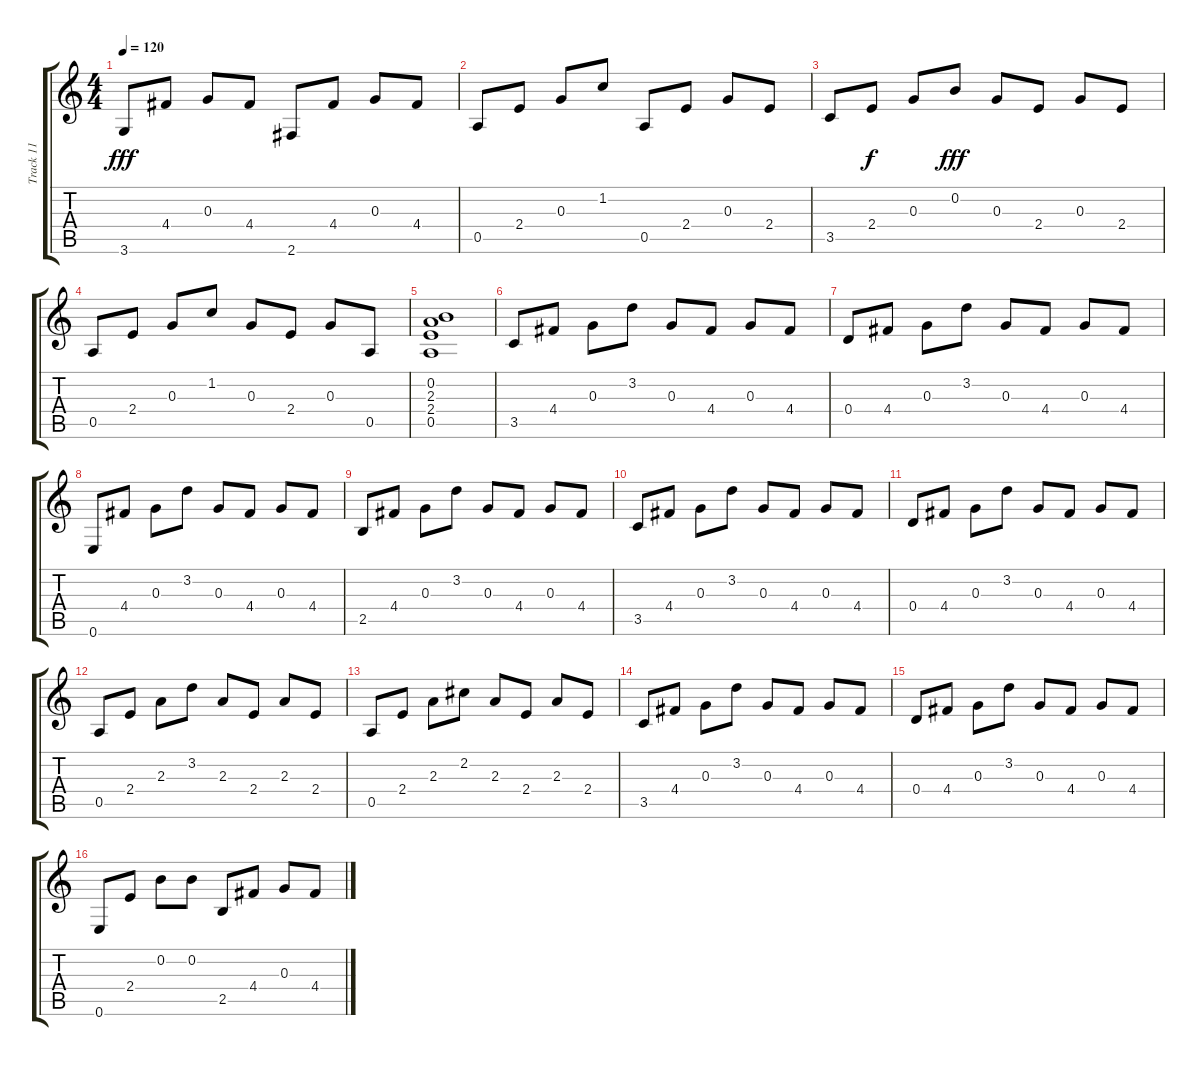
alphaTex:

\track ("Track 11" "Track 11") {instrument electricguitarclean}
\staff {score tabs}
\tuning (E4 B3 G3 D3 A2 E2) {hide}
\ts (4 4)
\tempo 120
\clef g2
\ks c
3.6.8{dy fff} 4.4.8 0.3.8 4.4.8 2.6.8 4.4.8 0.3.8 4.4.8 |
0.5.8 2.4.8 0.3.8 1.2.8 0.5.8 2.4.8 0.3.8 2.4.8 |
3.5.8 2.4.8{dy f} 0.3.8 0.2.8{dy fff} 0.3.8 2.4.8 0.3.8 2.4.8 |
0.5.8 2.4.8 0.3.8 1.2.8 0.3.8 2.4.8 0.3.8 0.5.8 |
(0.2 2.3 2.4 0.5).1 |
3.5.8 4.4.8 0.3.8 3.2.8 0.3.8 4.4.8 0.3.8 4.4.8 |
0.4.8 4.4.8 0.3.8 3.2.8 0.3.8 4.4.8 0.3.8 4.4.8 |
0.6.8 4.4.8 0.3.8 3.2.8 0.3.8 4.4.8 0.3.8 4.4.8 |
2.5.8 4.4.8 0.3.8 3.2.8 0.3.8 4.4.8 0.3.8 4.4.8 |
3.5.8 4.4.8 0.3.8 3.2.8 0.3.8 4.4.8 0.3.8 4.4.8 |
0.4.8 4.4.8 0.3.8 3.2.8 0.3.8 4.4.8 0.3.8 4.4.8 |
0.5.8 2.4.8 2.3.8 3.2.8 2.3.8 2.4.8 2.3.8 2.4.8 |
0.5.8 2.4.8 2.3.8 2.2.8 2.3.8 2.4.8 2.3.8 2.4.8 |
3.5.8 4.4.8 0.3.8 3.2.8 0.3.8 4.4.8 0.3.8 4.4.8 |
0.4.8 4.4.8 0.3.8 3.2.8 0.3.8 4.4.8 0.3.8 4.4.8 |
0.6.8 2.4.8 0.2.8 0.2.8 2.5.8 4.4.8 0.3.8 4.4.8
